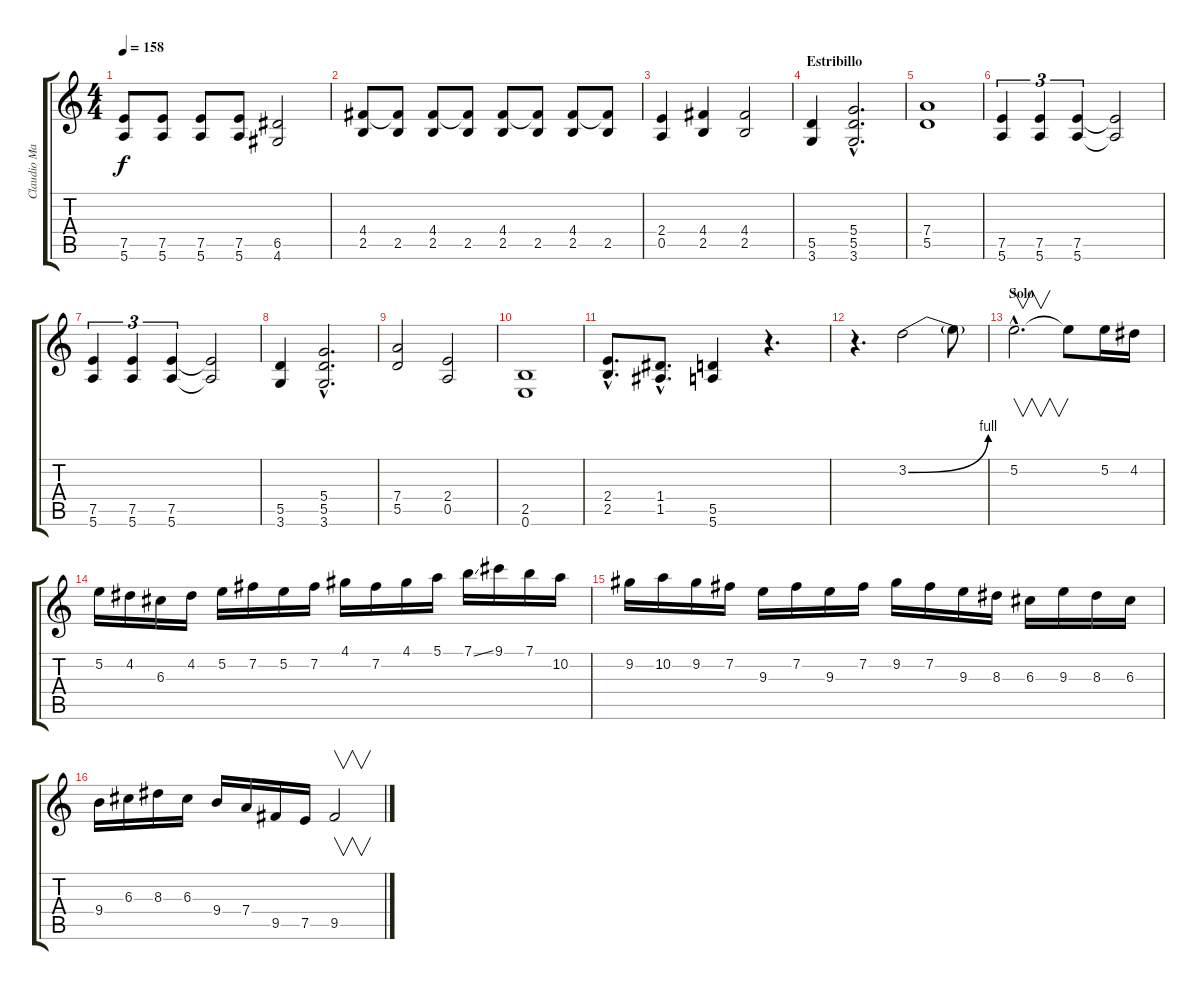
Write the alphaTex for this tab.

\track ("Claudio Marciello (Gtr 1)" "Claudio Ma") {instrument distortionguitar}
\staff {score tabs}
\tuning (E4 B3 G3 D3 A2 E2) {hide}
\ts (4 4)
\tempo 158
\clef g2
\ks c
(7.5 5.6).8{dy f} (7.5 5.6).8 (7.5 5.6).8 (7.5 5.6).8 (6.5 4.6).2 |
(4.4 2.5).8 (4.4{t} 2.5).8 (4.4 2.5).8 (4.4{t} 2.5).8 (4.4 2.5).8 (4.4{t} 2.5).8 (4.4 2.5).8 (4.4{t} 2.5).8 |
(2.4 0.5).4 (4.4 2.5).4 (4.4 2.5).2 |
\section ("" "Estribillo")
(5.5 3.6).4 (5.4{hac} 5.5{hac} 3.6{hac}).2{d} |
(7.4 5.5).1 |
(7.5 5.6).4{tu (3 2)} (7.5 5.6).4{tu (3 2)} (7.5 5.6).4{tu (3 2)} (7.5{t} 5.6{t}).2 |
(7.5 5.6).4{tu (3 2)} (7.5 5.6).4{tu (3 2)} (7.5 5.6).4{tu (3 2)} (7.5{t} 5.6{t}).2 |
(5.5 3.6).4 (5.4{hac} 5.5{hac} 3.6{hac}).2{d} |
(7.4 5.5).2 (2.4 0.5).2 |
(2.5 0.6).1 |
(2.4{hac} 2.5{hac}).8{d} (1.4{hac} 1.5{hac}).8{d} (5.5 5.6).4 r.4{d} |
r.4{d} 3.2{be (bend 0 0 60 4)}.2 3.2{t}.8 |
\section ("" "Solo")
5.2{hac}.2{v d} 5.2{t}.8 5.2.16 4.2.16 |
5.2.16 4.2.16 6.3.16 4.2.16 5.2.16 7.2.16 5.2.16 7.2.16 4.1.16 7.2.16 4.1.16 5.1.16 7.1{ss}.16 9.1.16 7.1.16 10.2.16 |
9.2.16 10.2.16 9.2.16 7.2.16 9.3.16 7.2.16 9.3.16 7.2.16 9.2.16 7.2.16 9.3.16 8.3.16 6.3.16 9.3.16 8.3.16 6.3.16 |
9.4.16 6.3.16 8.3.16 6.3.16 9.4.16 7.4.16 9.5.16 7.5.16 9.5.2{v}
